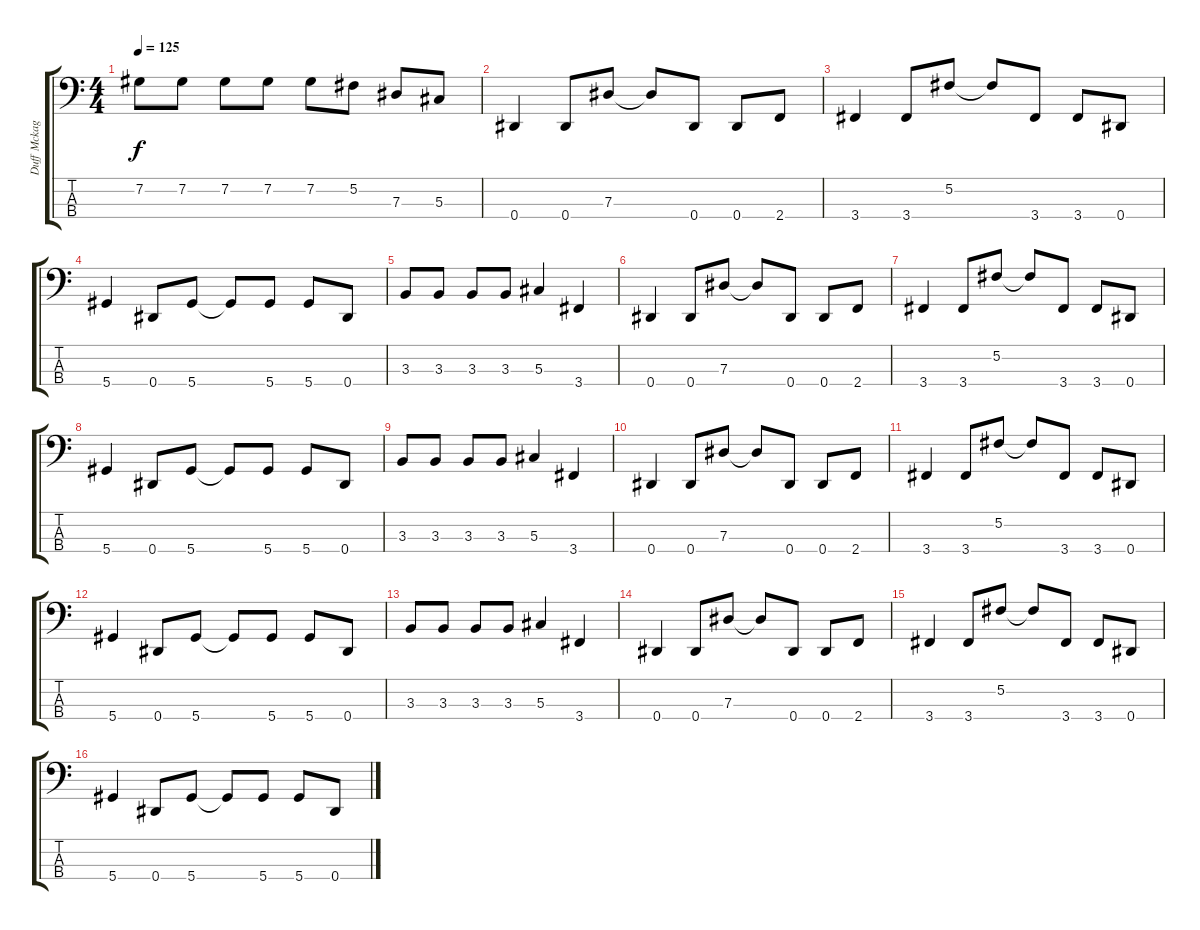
\track ("Duff Mckagan" "Duff Mckag") {instrument electricbassfinger}
\staff {score tabs}
\tuning (Gb2 Db2 Ab1 Eb1) {hide}
\ts (4 4)
\tempo 125
\clef f4
\ks c
7.2.8{dy f} 7.2.8 7.2.8 7.2.8 7.2.8 5.2.8 7.3.8 5.3.8 |
0.4.4 0.4.8 7.3.8 7.3{t}.8 0.4.8 0.4.8 2.4.8 |
3.4.4 3.4.8 5.2.8 5.2{t}.8 3.4.8 3.4.8 0.4.8 |
5.4.4 0.4.8 5.4.8 5.4{t}.8 5.4.8 5.4.8 0.4.8 |
3.3.8 3.3.8 3.3.8 3.3.8 5.3.4 3.4.4 |
0.4.4 0.4.8 7.3.8 7.3{t}.8 0.4.8 0.4.8 2.4.8 |
3.4.4 3.4.8 5.2.8 5.2{t}.8 3.4.8 3.4.8 0.4.8 |
5.4.4 0.4.8 5.4.8 5.4{t}.8 5.4.8 5.4.8 0.4.8 |
3.3.8 3.3.8 3.3.8 3.3.8 5.3.4 3.4.4 |
0.4.4 0.4.8 7.3.8 7.3{t}.8 0.4.8 0.4.8 2.4.8 |
3.4.4 3.4.8 5.2.8 5.2{t}.8 3.4.8 3.4.8 0.4.8 |
5.4.4 0.4.8 5.4.8 5.4{t}.8 5.4.8 5.4.8 0.4.8 |
3.3.8 3.3.8 3.3.8 3.3.8 5.3.4 3.4.4 |
0.4.4 0.4.8 7.3.8 7.3{t}.8 0.4.8 0.4.8 2.4.8 |
3.4.4 3.4.8 5.2.8 5.2{t}.8 3.4.8 3.4.8 0.4.8 |
5.4.4 0.4.8 5.4.8 5.4{t}.8 5.4.8 5.4.8 0.4.8
